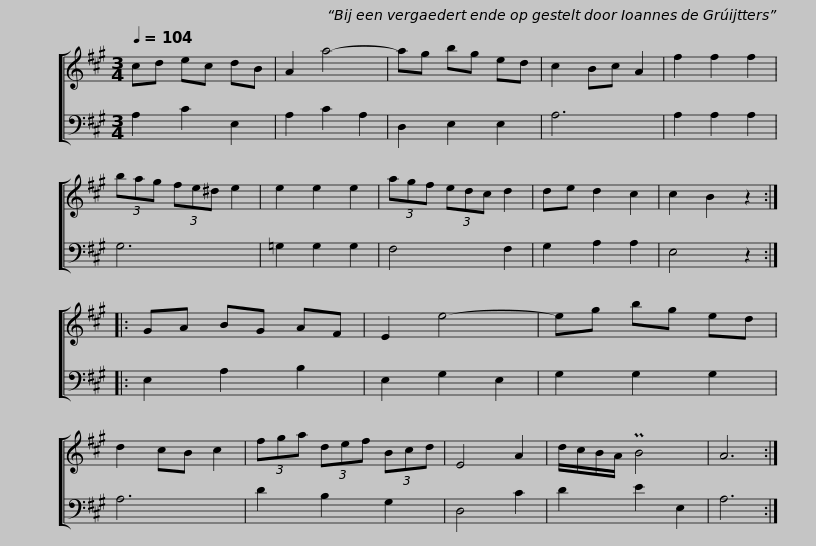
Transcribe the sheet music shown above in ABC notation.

X:1
%%score [ 1 2 ]
L:1/8
Q:1/4=104
M:3/4
I:linebreak $
K:A
V:1 treble
V:2 bass
V:1
 cd ec dB | A2 a4- | ag bg ed | c2 Bc A2 | f2 f2 f2 |$ %5
 (3bag (3fe^d e2 | e2 e2 e2 | (3agf (3edc d2 | de d2 c2 | c2 B2 z2 ::$ %10
 GA BG AF | E2 e4- | eg bg ed | d2 cB c2 |$ (3fga (3def (3Bcd | %15
 E4 A2 | d/c/B/A/ PB4 | A6 :| %18
V:2
 A,2 C2 E,2 | A,2 C2 A,2 | D,2 E,2 E,2 | A,6 | A,2 A,2 A,2 |$ %5
 G,6 | =G,2 G,2 G,2 | F,4 F,2 | G,2 A,2 A,2 | E,4 z2 ::$ %10
 E,2 A,2 B,2 | E,2 G,2 E,2 | G,2 G,2 G,2 | A,6 |$ D2 B,2 G,2 | %15
 D,4 C2 | D2 E2 E,2 | A,6 :| %18
